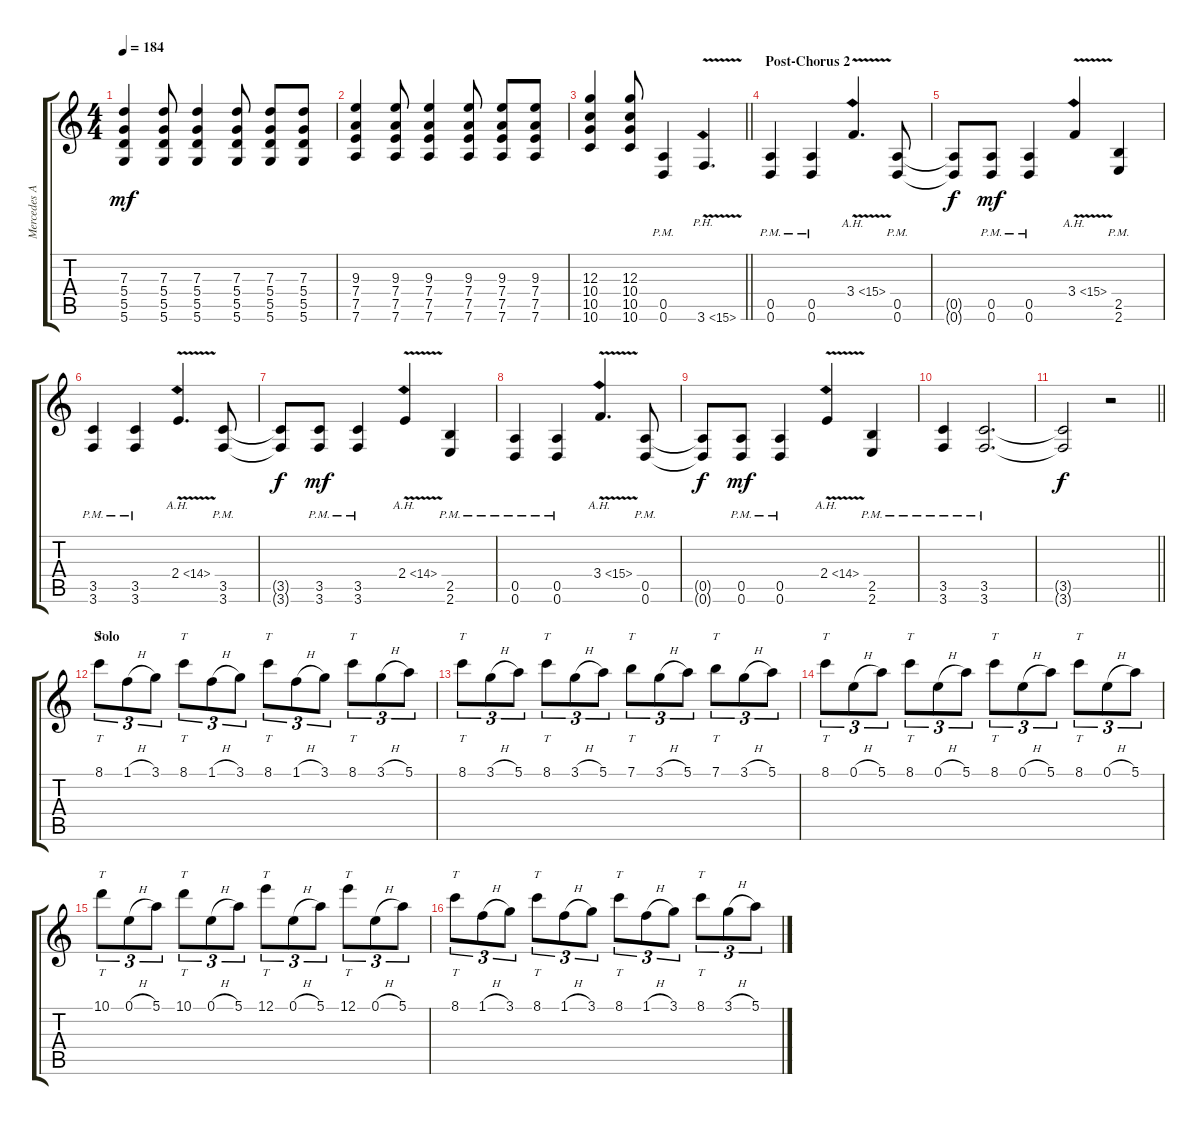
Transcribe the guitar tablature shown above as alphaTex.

\track ("Mercedes Arn-Horn (Lead Guitar)" "Mercedes A") {instrument distortionguitar}
\staff {score tabs}
\tuning (E4 B3 G3 D3 A2 D2) {hide}
\ts (4 4)
\tempo 184
\clef g2
\ks c
(7.3 5.4 5.5 5.6).4{dy mf} (7.3 5.4 5.5 5.6).8 (7.3 5.4 5.5 5.6).4 (7.3 5.4 5.5 5.6).8 (7.3 5.4 5.5 5.6).8 (7.3 5.4 5.5 5.6).8 |
(9.3 7.4 7.5 7.6).4 (9.3 7.4 7.5 7.6).8 (9.3 7.4 7.5 7.6).4 (9.3 7.4 7.5 7.6).8 (9.3 7.4 7.5 7.6).8 (9.3 7.4 7.5 7.6).8 |
\barLineRight lightlight
(12.3 10.4 10.5 10.6).4 (12.3 10.4 10.5 10.6).8 (0.5 0.6{pm}).4 3.6{ph 12 v}.4{d} |
\section ("" "Post-Chorus 2")
(0.5 0.6{pm}).4 (0.5 0.6{pm}).4 3.4{ah 12 v}.4{d} (0.5 0.6{pm}).8 |
(0.5{t} 0.6{t}).8{dy f} (0.5 0.6{pm}).8{dy mf} (0.5 0.6{pm}).4 3.4{ah 12 v}.4 (2.5{pm} 2.6).4 |
(3.5{pm} 3.6).4 (3.5{pm} 3.6).4 2.4{ah 12 v}.4{d} (3.5 3.6{pm}).8 |
(3.5{t} 3.6{t}).8{dy f} (3.5 3.6{pm}).8{dy mf} (3.5 3.6{pm}).4 2.4{ah 12 v}.4 (2.5{pm} 2.6).4 |
(0.5 0.6{pm}).4 (0.5 0.6{pm}).4 3.4{ah 12 v}.4{d} (0.5 0.6{pm}).8 |
(0.5{t} 0.6{t}).8{dy f} (0.5 0.6{pm}).8{dy mf} (0.5 0.6{pm}).4 2.4{ah 12 v}.4 (2.5{pm} 2.6).4 |
(3.5{pm} 3.6{pm}).4 (3.5{pm} 3.6{pm}).2{d} |
\barLineRight lightlight
(3.5{t} 3.6{t}).2{dy f} r.2 |
\section ("" "Solo")
8.1.8{tt tu (3 2)} 1.1{h}.8{tu (3 2)} 3.1.8{tu (3 2)} 8.1.8{tt tu (3 2)} 1.1{h}.8{tu (3 2)} 3.1.8{tu (3 2)} 8.1.8{tt tu (3 2)} 1.1{h}.8{tu (3 2)} 3.1.8{tu (3 2)} 8.1.8{tt tu (3 2)} 3.1{h}.8{tu (3 2)} 5.1.8{tu (3 2)} |
8.1.8{tt tu (3 2)} 3.1{h}.8{tu (3 2)} 5.1.8{tu (3 2)} 8.1.8{tt tu (3 2)} 3.1{h}.8{tu (3 2)} 5.1.8{tu (3 2)} 7.1.8{tt tu (3 2)} 3.1{h}.8{tu (3 2)} 5.1.8{tu (3 2)} 7.1.8{tt tu (3 2)} 3.1{h}.8{tu (3 2)} 5.1.8{tu (3 2)} |
8.1.8{tt tu (3 2)} 0.1{h}.8{tu (3 2)} 5.1.8{tu (3 2)} 8.1.8{tt tu (3 2)} 0.1{h}.8{tu (3 2)} 5.1.8{tu (3 2)} 8.1.8{tt tu (3 2)} 0.1{h}.8{tu (3 2)} 5.1.8{tu (3 2)} 8.1.8{tt tu (3 2)} 0.1{h}.8{tu (3 2)} 5.1.8{tu (3 2)} |
10.1.8{tt tu (3 2)} 0.1{h}.8{tu (3 2)} 5.1.8{tu (3 2)} 10.1.8{tt tu (3 2)} 0.1{h}.8{tu (3 2)} 5.1.8{tu (3 2)} 12.1.8{tt tu (3 2)} 0.1{h}.8{tu (3 2)} 5.1.8{tu (3 2)} 12.1.8{tt tu (3 2)} 0.1{h}.8{tu (3 2)} 5.1.8{tu (3 2)} |
8.1.8{tt tu (3 2)} 1.1{h}.8{tu (3 2)} 3.1.8{tu (3 2)} 8.1.8{tt tu (3 2)} 1.1{h}.8{tu (3 2)} 3.1.8{tu (3 2)} 8.1.8{tt tu (3 2)} 1.1{h}.8{tu (3 2)} 3.1.8{tu (3 2)} 8.1.8{tt tu (3 2)} 3.1{h}.8{tu (3 2)} 5.1.8{tu (3 2)}
